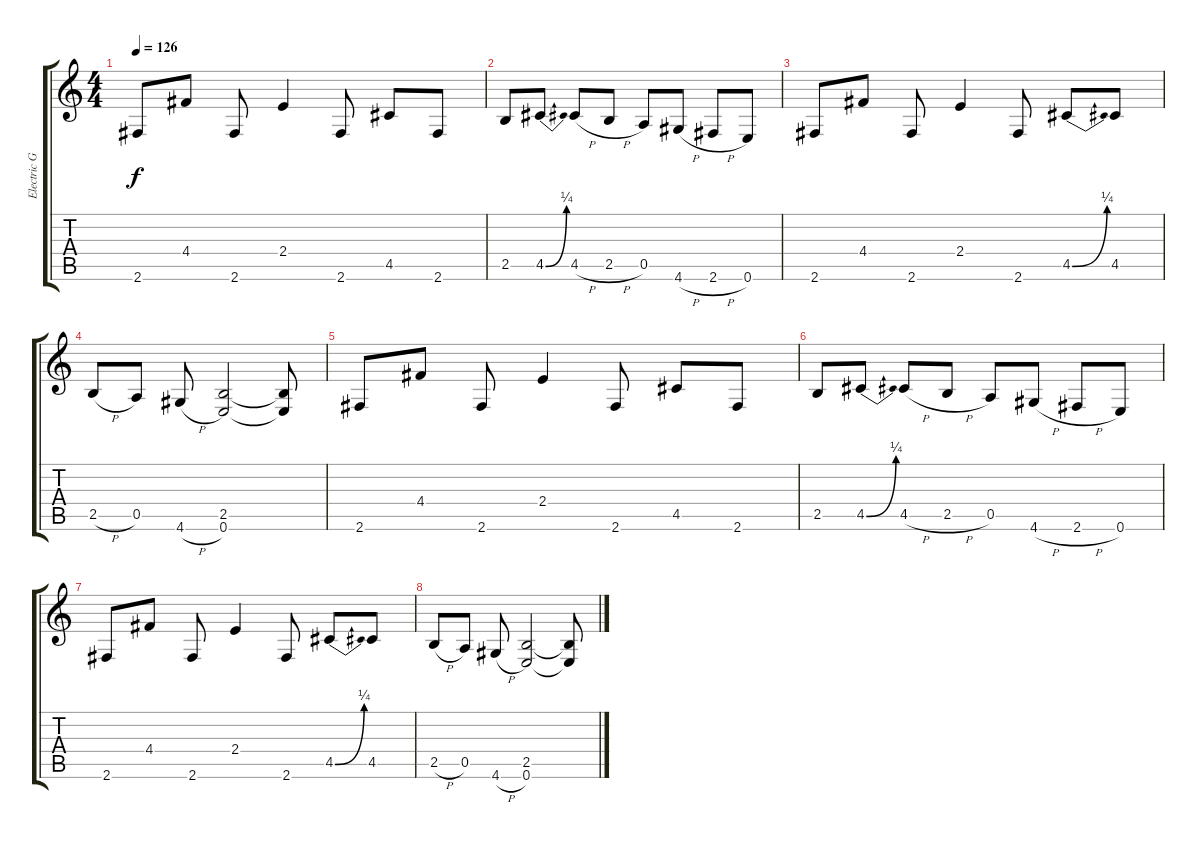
\track ("Electric Guitar" "Electric G") {instrument overdrivenguitar}
\staff {score tabs}
\tuning (E4 B3 G3 D3 A2 E2) {hide}
\ts (4 4)
\tempo 126
\clef g2
\ks c
2.6.8{dy f} 4.4.8 2.6.8 2.4.4 2.6.8 4.5.8 2.6.8 |
2.5.8 4.5{be (bend 0 0 60 1)}.8 4.5{h}.8 2.5{h}.8 0.5.8 4.6{h}.8 2.6{h}.8 0.6.8 |
2.6.8 4.4.8 2.6.8 2.4.4 2.6.8 4.5{be (bend 0 0 60 1)}.8 4.5.8 |
2.5{h}.8 0.5.8 4.6{h}.8 (2.5 0.6).2 (2.5{t} 0.6{t}).8 |
2.6.8 4.4.8 2.6.8 2.4.4 2.6.8 4.5.8 2.6.8 |
2.5.8 4.5{be (bend 0 0 60 1)}.8 4.5{h}.8 2.5{h}.8 0.5.8 4.6{h}.8 2.6{h}.8 0.6.8 |
2.6.8 4.4.8 2.6.8 2.4.4 2.6.8 4.5{be (bend 0 0 60 1)}.8 4.5.8 |
2.5{h}.8 0.5.8 4.6{h}.8 (2.5 0.6).2 (2.5{t} 0.6{t}).8
